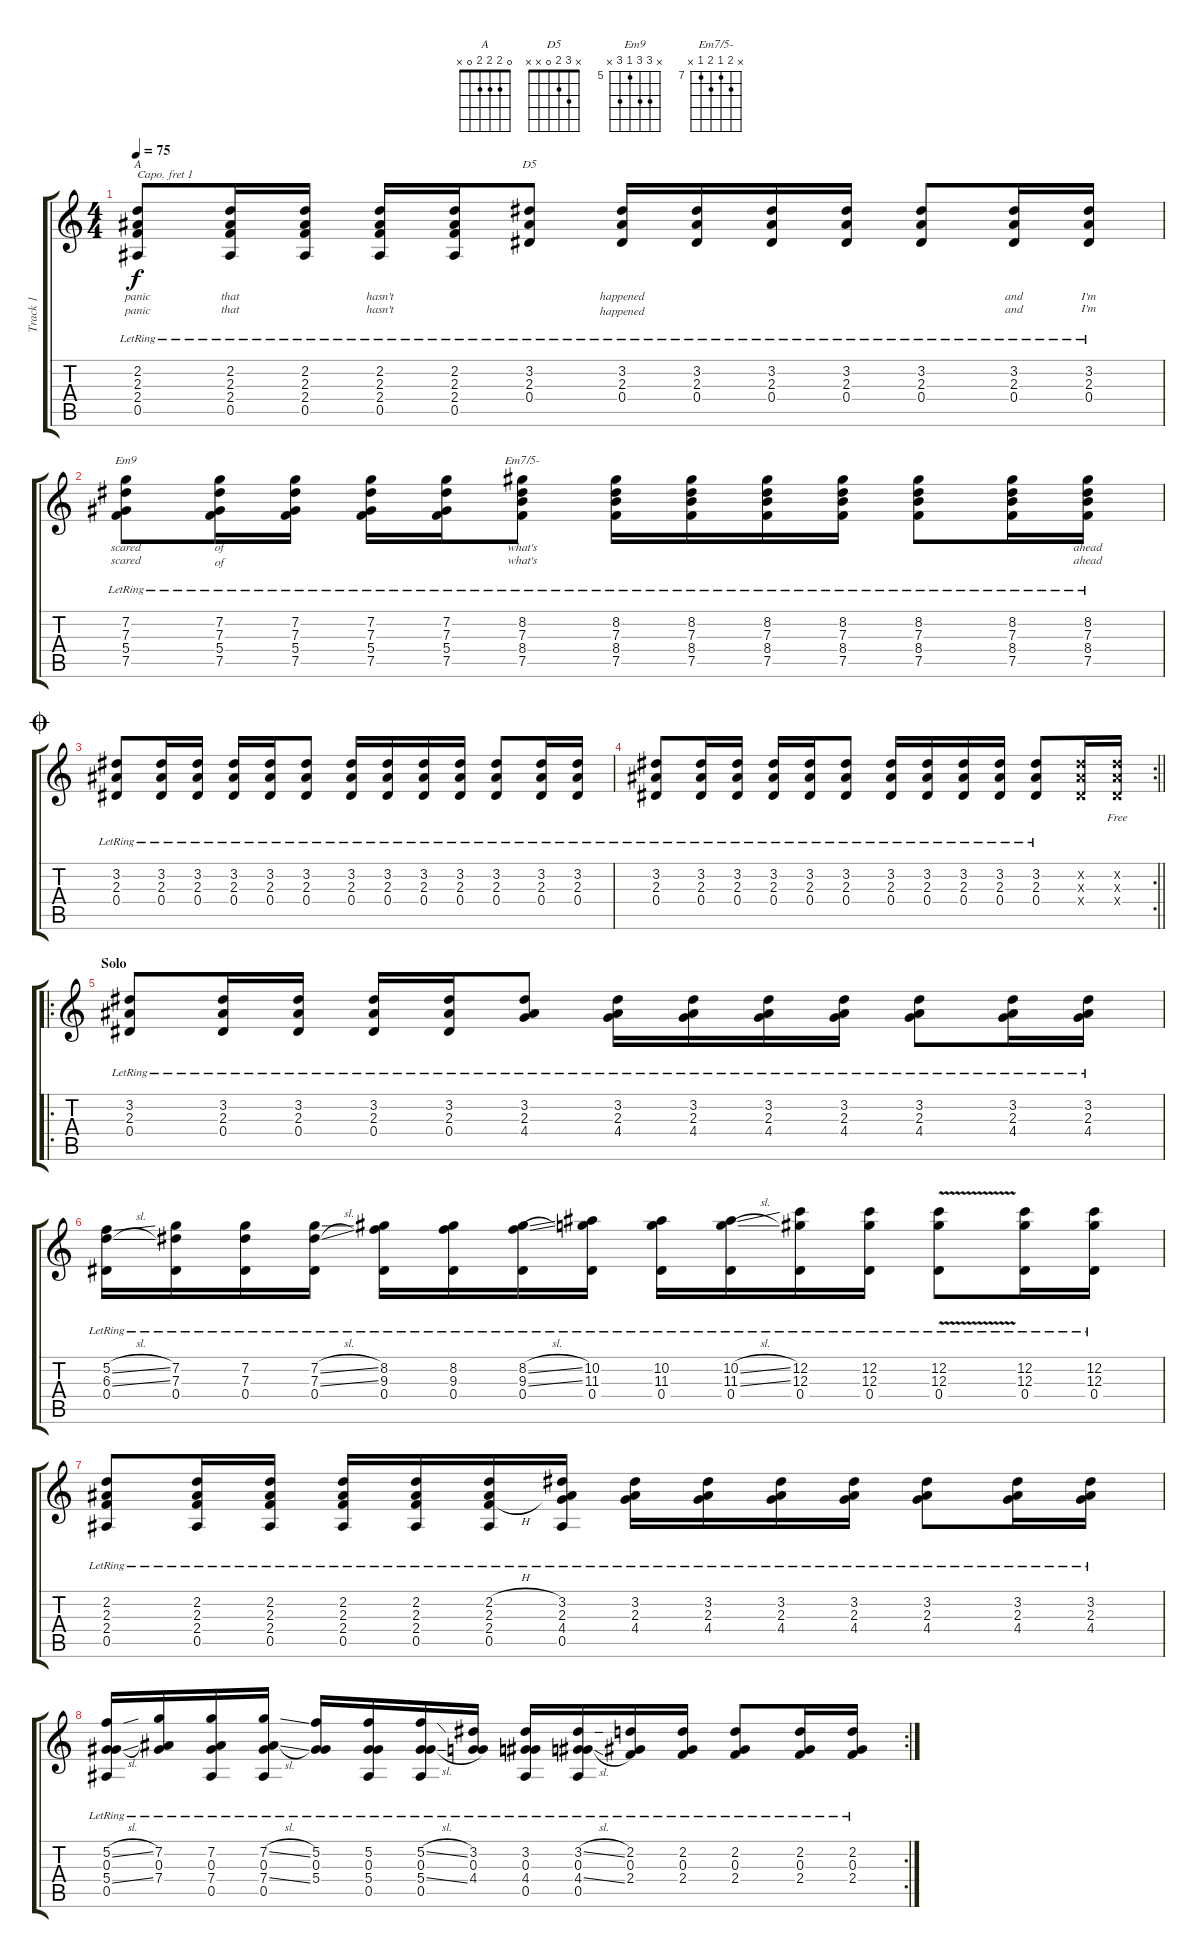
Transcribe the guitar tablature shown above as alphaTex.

\track ("Track 1" "Track 1") {instrument acousticguitarsteel}
\staff {score tabs}
\capo 1
\tuning (E4 B3 G3 D3 A2 E2) {hide}
\chord ("A" 0 2 2 2 0 x)
\chord ("D5" x 3 2 0 x x)
\chord ("Em9" x 7 7 5 7 x) {firstfret 5}
\chord ("Em7/5-" x 8 7 8 7 x) {firstfret 7}
\ts (4 4)
\tempo 75
\clef g2
\ks c
(2.2{lr} 2.3{lr} 2.4{lr} 0.5).8{ch "A" lyrics (0 "panic") lyrics (1 "panic") lyrics (2 "") lyrics (3 "") lyrics (4 "") dy f} (2.2{lr} 2.3{lr} 2.4{lr} 0.5).16{lyrics (0 "that") lyrics (1 "that") lyrics (2 "") lyrics (3 "") lyrics (4 "")} (2.2{lr} 2.3{lr} 2.4{lr} 0.5).16{lyrics (0 "") lyrics (1 "") lyrics (2 "") lyrics (3 "") lyrics (4 "")} (2.2{lr} 2.3{lr} 2.4{lr} 0.5).16{lyrics (0 "hasn't") lyrics (1 "hasn't") lyrics (2 "") lyrics (3 "") lyrics (4 "")} (2.2{lr} 2.3{lr} 2.4{lr} 0.5).16{lyrics (0 "") lyrics (1 "") lyrics (2 "") lyrics (3 "") lyrics (4 "")} (3.2{lr} 2.3{lr} 0.4{lr}).8{ch "D5" lyrics (0 "") lyrics (1 "") lyrics (2 "") lyrics (3 "") lyrics (4 "")} (3.2{lr} 2.3{lr} 0.4{lr}).16{lyrics (0 "happened") lyrics (1 "happened") lyrics (2 "") lyrics (3 "") lyrics (4 "")} (3.2{lr} 2.3{lr} 0.4{lr}).16{lyrics (0 "") lyrics (1 "") lyrics (2 "") lyrics (3 "") lyrics (4 "")} (3.2{lr} 2.3{lr} 0.4{lr}).16{lyrics (0 "") lyrics (1 "") lyrics (2 "") lyrics (3 "") lyrics (4 "")} (3.2{lr} 2.3{lr} 0.4{lr}).16{lyrics (0 "") lyrics (1 "") lyrics (2 "") lyrics (3 "") lyrics (4 "")} (3.2{lr} 2.3{lr} 0.4{lr}).8{lyrics (0 "") lyrics (1 "") lyrics (2 "") lyrics (3 "") lyrics (4 "")} (3.2{lr} 2.3{lr} 0.4{lr}).16{lyrics (0 "and") lyrics (1 "and") lyrics (2 "") lyrics (3 "") lyrics (4 "")} (3.2{lr} 2.3{lr} 0.4{lr}).16{lyrics (0 "I'm") lyrics (1 "I'm") lyrics (2 "") lyrics (3 "") lyrics (4 "")} |
(7.2{lr} 7.3{lr} 5.4{lr} 7.5).8{ch "Em9" lyrics (0 "scared") lyrics (1 "scared") lyrics (2 "") lyrics (3 "") lyrics (4 "")} (7.2{lr} 7.3{lr} 5.4{lr} 7.5).16{lyrics (0 "of") lyrics (1 "of") lyrics (2 "") lyrics (3 "") lyrics (4 "")} (7.2{lr} 7.3{lr} 5.4{lr} 7.5).16{lyrics (0 "") lyrics (1 "") lyrics (2 "") lyrics (3 "") lyrics (4 "")} (7.2{lr} 7.3{lr} 5.4{lr} 7.5).16{lyrics (0 "") lyrics (1 "") lyrics (2 "") lyrics (3 "") lyrics (4 "")} (7.2{lr} 7.3{lr} 5.4{lr} 7.5).16{lyrics (0 "") lyrics (1 "") lyrics (2 "") lyrics (3 "") lyrics (4 "")} (8.2{lr} 7.3{lr} 8.4{lr} 7.5).8{ch "Em7/5-" lyrics (0 "what's") lyrics (1 "what's") lyrics (2 "") lyrics (3 "") lyrics (4 "")} (8.2{lr} 7.3{lr} 8.4{lr} 7.5).16{lyrics (0 "") lyrics (1 "") lyrics (2 "") lyrics (3 "") lyrics (4 "")} (8.2{lr} 7.3{lr} 8.4{lr} 7.5).16{lyrics (0 "") lyrics (1 "") lyrics (2 "") lyrics (3 "") lyrics (4 "")} (8.2{lr} 7.3{lr} 8.4{lr} 7.5).16{lyrics (0 "") lyrics (1 "") lyrics (2 "") lyrics (3 "") lyrics (4 "")} (8.2{lr} 7.3{lr} 8.4{lr} 7.5).16{lyrics (0 "") lyrics (1 "") lyrics (2 "") lyrics (3 "") lyrics (4 "")} (8.2{lr} 7.3{lr} 8.4{lr} 7.5).8{lyrics (0 "") lyrics (1 "") lyrics (2 "") lyrics (3 "") lyrics (4 "")} (8.2{lr} 7.3{lr} 8.4{lr} 7.5).16{lyrics (0 "") lyrics (1 "") lyrics (2 "") lyrics (3 "") lyrics (4 "")} (8.2{lr} 7.3{lr} 8.4{lr} 7.5).16{lyrics (0 "ahead") lyrics (1 "ahead") lyrics (2 "") lyrics (3 "") lyrics (4 "")} |
\jump coda
(3.2{lr} 2.3{lr} 0.4{lr}).8{lyrics (0 "") lyrics (1 "") lyrics (2 "") lyrics (3 "") lyrics (4 "")} (3.2{lr} 2.3{lr} 0.4{lr}).16{lyrics (0 "") lyrics (1 "") lyrics (2 "") lyrics (3 "") lyrics (4 "")} (3.2{lr} 2.3{lr} 0.4{lr}).16{lyrics (0 "") lyrics (1 "") lyrics (2 "") lyrics (3 "") lyrics (4 "")} (3.2{lr} 2.3{lr} 0.4{lr}).16{lyrics (0 "") lyrics (1 "") lyrics (2 "") lyrics (3 "") lyrics (4 "")} (3.2{lr} 2.3{lr} 0.4{lr}).16{lyrics (0 "") lyrics (1 "") lyrics (2 "") lyrics (3 "") lyrics (4 "")} (3.2{lr} 2.3{lr} 0.4{lr}).8{lyrics (0 "") lyrics (1 "") lyrics (2 "") lyrics (3 "") lyrics (4 "")} (3.2{lr} 2.3{lr} 0.4{lr}).16{lyrics (0 "") lyrics (1 "") lyrics (2 "") lyrics (3 "") lyrics (4 "")} (3.2{lr} 2.3{lr} 0.4{lr}).16{lyrics (0 "") lyrics (1 "") lyrics (2 "") lyrics (3 "") lyrics (4 "")} (3.2{lr} 2.3{lr} 0.4{lr}).16{lyrics (0 "") lyrics (1 "") lyrics (2 "") lyrics (3 "") lyrics (4 "")} (3.2{lr} 2.3{lr} 0.4{lr}).16{lyrics (0 "") lyrics (1 "") lyrics (2 "") lyrics (3 "") lyrics (4 "")} (3.2{lr} 2.3{lr} 0.4{lr}).8{lyrics (0 "") lyrics (1 "") lyrics (2 "") lyrics (3 "") lyrics (4 "")} (3.2{lr} 2.3{lr} 0.4{lr}).16{lyrics (0 "") lyrics (1 "") lyrics (2 "") lyrics (3 "") lyrics (4 "")} (3.2{lr} 2.3{lr} 0.4{lr}).16{lyrics (0 "") lyrics (1 "") lyrics (2 "") lyrics (3 "") lyrics (4 "")} |
\rc 2
\barLineRight lightlight
(3.2{lr} 2.3{lr} 0.4{lr}).8{lyrics (0 "") lyrics (1 "") lyrics (2 "") lyrics (3 "") lyrics (4 "")} (3.2{lr} 2.3{lr} 0.4{lr}).16{lyrics (0 "") lyrics (1 "") lyrics (2 "") lyrics (3 "") lyrics (4 "")} (3.2{lr} 2.3{lr} 0.4{lr}).16{lyrics (0 "") lyrics (1 "") lyrics (2 "") lyrics (3 "") lyrics (4 "")} (3.2{lr} 2.3{lr} 0.4{lr}).16{lyrics (0 "") lyrics (1 "") lyrics (2 "") lyrics (3 "") lyrics (4 "")} (3.2{lr} 2.3{lr} 0.4{lr}).16{lyrics (0 "") lyrics (1 "") lyrics (2 "") lyrics (3 "") lyrics (4 "")} (3.2{lr} 2.3{lr} 0.4{lr}).8{lyrics (0 "") lyrics (1 "") lyrics (2 "") lyrics (3 "") lyrics (4 "")} (3.2{lr} 2.3{lr} 0.4{lr}).16{lyrics (0 "") lyrics (1 "") lyrics (2 "") lyrics (3 "") lyrics (4 "")} (3.2{lr} 2.3{lr} 0.4{lr}).16{lyrics (0 "") lyrics (1 "") lyrics (2 "") lyrics (3 "") lyrics (4 "")} (3.2{lr} 2.3{lr} 0.4{lr}).16{lyrics (0 "") lyrics (1 "") lyrics (2 "") lyrics (3 "") lyrics (4 "")} (3.2{lr} 2.3{lr} 0.4{lr}).16{lyrics (0 "") lyrics (1 "") lyrics (2 "") lyrics (3 "") lyrics (4 "")} (3.2{lr} 2.3{lr} 0.4{lr}).8{lyrics (0 "") lyrics (1 "") lyrics (2 "") lyrics (3 "") lyrics (4 "")} (3.2{x} 2.3{x} 0.4{x}).16{lyrics (0 "") lyrics (1 "") lyrics (2 "") lyrics (3 "") lyrics (4 "")} (3.2{x} 2.3{x} 0.4{x}).16{lyrics (0 "") lyrics (1 "Free") lyrics (2 "") lyrics (3 "") lyrics (4 "")} |
\ro
\section ("" "Solo")
(3.2{lr} 2.3{lr} 0.4{lr}).8{lyrics (0 "") lyrics (1 "") lyrics (2 "") lyrics (3 "") lyrics (4 "")} (3.2{lr} 2.3{lr} 0.4{lr}).16{lyrics (0 "") lyrics (1 "") lyrics (2 "") lyrics (3 "") lyrics (4 "")} (3.2{lr} 2.3{lr} 0.4{lr}).16{lyrics (0 "") lyrics (1 "") lyrics (2 "") lyrics (3 "") lyrics (4 "")} (3.2{lr} 2.3{lr} 0.4{lr}).16{lyrics (0 "") lyrics (1 "") lyrics (2 "") lyrics (3 "") lyrics (4 "")} (3.2{lr} 2.3{lr} 0.4{lr}).16{lyrics (0 "") lyrics (1 "") lyrics (2 "") lyrics (3 "") lyrics (4 "")} (3.2{lr} 2.3{lr} 4.4{lr}).8{lyrics (0 "") lyrics (1 "") lyrics (2 "") lyrics (3 "") lyrics (4 "")} (3.2{lr} 2.3{lr} 4.4{lr}).16{lyrics (0 "") lyrics (1 "") lyrics (2 "") lyrics (3 "") lyrics (4 "")} (3.2{lr} 2.3{lr} 4.4{lr}).16{lyrics (0 "") lyrics (1 "") lyrics (2 "") lyrics (3 "") lyrics (4 "")} (3.2{lr} 2.3{lr} 4.4{lr}).16{lyrics (0 "") lyrics (1 "") lyrics (2 "") lyrics (3 "") lyrics (4 "")} (3.2{lr} 2.3{lr} 4.4{lr}).16{lyrics (0 "") lyrics (1 "") lyrics (2 "") lyrics (3 "") lyrics (4 "")} (3.2{lr} 2.3{lr} 4.4{lr}).8{lyrics (0 "") lyrics (1 "") lyrics (2 "") lyrics (3 "") lyrics (4 "")} (3.2{lr} 2.3{lr} 4.4{lr}).16{lyrics (0 "") lyrics (1 "") lyrics (2 "") lyrics (3 "") lyrics (4 "")} (3.2{lr} 2.3{lr} 4.4{lr}).16{lyrics (0 "") lyrics (1 "") lyrics (2 "") lyrics (3 "") lyrics (4 "")} |
(5.2{sl lr} 6.3{sl lr} 0.4{lr}).16{lyrics (0 "") lyrics (1 "") lyrics (2 "") lyrics (3 "") lyrics (4 "")} (7.2{lr} 7.3{lr} 0.4{lr}).16{lyrics (0 "") lyrics (1 "") lyrics (2 "") lyrics (3 "") lyrics (4 "")} (7.2{lr} 7.3{lr} 0.4{lr}).16{lyrics (0 "") lyrics (1 "") lyrics (2 "") lyrics (3 "") lyrics (4 "")} (7.2{sl} 7.3{sl lr} 0.4).16{lyrics (0 "") lyrics (1 "") lyrics (2 "") lyrics (3 "") lyrics (4 "")} (8.2 9.3{lr} 0.4).16{lyrics (0 "") lyrics (1 "") lyrics (2 "") lyrics (3 "") lyrics (4 "")} (8.2{lr} 9.3{lr} 0.4{lr}).16{lyrics (0 "") lyrics (1 "") lyrics (2 "") lyrics (3 "") lyrics (4 "")} (8.2{sl} 9.3{sl lr} 0.4{lr}).16{lyrics (0 "") lyrics (1 "") lyrics (2 "") lyrics (3 "") lyrics (4 "")} (10.2{lr} 11.3{lr} 0.4{lr}).16{lyrics (0 "") lyrics (1 "") lyrics (2 "") lyrics (3 "") lyrics (4 "")} (10.2{lr} 11.3{lr} 0.4{lr}).16{lyrics (0 "") lyrics (1 "") lyrics (2 "") lyrics (3 "") lyrics (4 "")} (10.2{sl lr} 11.3{sl lr} 0.4{lr}).16{lyrics (0 "") lyrics (1 "") lyrics (2 "") lyrics (3 "") lyrics (4 "")} (12.2{lr} 12.3{lr} 0.4{lr}).16{lyrics (0 "") lyrics (1 "") lyrics (2 "") lyrics (3 "") lyrics (4 "")} (12.2{lr} 12.3 0.4).16{lyrics (0 "") lyrics (1 "") lyrics (2 "") lyrics (3 "") lyrics (4 "")} (12.2{v lr} 12.3{v lr} 0.4{lr}).8{lyrics (0 "") lyrics (1 "") lyrics (2 "") lyrics (3 "") lyrics (4 "")} (12.2{lr} 12.3{lr} 0.4{lr}).16{lyrics (0 "") lyrics (1 "") lyrics (2 "") lyrics (3 "") lyrics (4 "")} (12.2{lr} 12.3{lr} 0.4{lr}).16{lyrics (0 "") lyrics (1 "") lyrics (2 "") lyrics (3 "") lyrics (4 "")} |
(2.2{lr} 2.3{lr} 2.4{lr} 0.5{lr}).8{lyrics (0 "") lyrics (1 "") lyrics (2 "") lyrics (3 "") lyrics (4 "")} (2.2{lr} 2.3{lr} 2.4{lr} 0.5{lr}).16{lyrics (0 "") lyrics (1 "") lyrics (2 "") lyrics (3 "") lyrics (4 "")} (2.2{lr} 2.3{lr} 2.4{lr} 0.5{lr}).16{lyrics (0 "") lyrics (1 "") lyrics (2 "") lyrics (3 "") lyrics (4 "")} (2.2{lr} 2.3{lr} 2.4{lr} 0.5{lr}).16{lyrics (0 "") lyrics (1 "") lyrics (2 "") lyrics (3 "") lyrics (4 "")} (2.2{lr} 2.3{lr} 2.4{lr} 0.5{lr}).16{lyrics (0 "") lyrics (1 "") lyrics (2 "") lyrics (3 "") lyrics (4 "")} (2.2{h lr} 2.3{lr} 2.4{h lr} 0.5{lr}).16{lyrics (0 "") lyrics (1 "") lyrics (2 "") lyrics (3 "") lyrics (4 "")} (3.2{lr} 2.3{lr} 4.4{lr} 0.5{lr}).16{lyrics (0 "") lyrics (1 "") lyrics (2 "") lyrics (3 "") lyrics (4 "")} (3.2{lr} 2.3{lr} 4.4{lr}).16{lyrics (0 "") lyrics (1 "") lyrics (2 "") lyrics (3 "") lyrics (4 "")} (3.2{lr} 2.3{lr} 4.4{lr}).16{lyrics (0 "") lyrics (1 "") lyrics (2 "") lyrics (3 "") lyrics (4 "")} (3.2{lr} 2.3{lr} 4.4{lr}).16{lyrics (0 "") lyrics (1 "") lyrics (2 "") lyrics (3 "") lyrics (4 "")} (3.2{lr} 2.3{lr} 4.4{lr}).16{lyrics (0 "") lyrics (1 "") lyrics (2 "") lyrics (3 "") lyrics (4 "")} (3.2{lr} 2.3{lr} 4.4{lr}).8{lyrics (0 "") lyrics (1 "") lyrics (2 "") lyrics (3 "") lyrics (4 "")} (3.2{lr} 2.3{lr} 4.4{lr}).16{lyrics (0 "") lyrics (1 "") lyrics (2 "") lyrics (3 "") lyrics (4 "")} (3.2{lr} 2.3{lr} 4.4{lr}).16{lyrics (0 "") lyrics (1 "") lyrics (2 "") lyrics (3 "") lyrics (4 "")} |
\rc 2
(5.2{sl lr} 0.3{lr} 5.4{sl lr} 0.5).16{lyrics (0 "") lyrics (1 "") lyrics (2 "") lyrics (3 "") lyrics (4 "")} (7.2{lr} 0.3{lr} 7.4{lr}).16{lyrics (0 "") lyrics (1 "") lyrics (2 "") lyrics (3 "") lyrics (4 "")} (7.2{lr} 0.3{lr} 7.4{lr} 0.5).16{lyrics (0 "") lyrics (1 "") lyrics (2 "") lyrics (3 "") lyrics (4 "")} (7.2{sl} 0.3{lr} 7.4{sl} 0.5).16{lyrics (0 "") lyrics (1 "") lyrics (2 "") lyrics (3 "") lyrics (4 "")} (5.2 0.3{lr} 5.4).16{lyrics (0 "") lyrics (1 "") lyrics (2 "") lyrics (3 "") lyrics (4 "")} (5.2{lr} 0.3{lr} 5.4{lr} 0.5).16{lyrics (0 "") lyrics (1 "") lyrics (2 "") lyrics (3 "") lyrics (4 "")} (5.2{sl} 0.3{lr} 5.4{sl lr} 0.5).16{lyrics (0 "") lyrics (1 "") lyrics (2 "") lyrics (3 "") lyrics (4 "")} (3.2{lr} 0.3{lr} 4.4{lr}).16{lyrics (0 "") lyrics (1 "") lyrics (2 "") lyrics (3 "") lyrics (4 "")} (3.2{lr} 0.3{lr} 4.4{lr} 0.5).16{lyrics (0 "") lyrics (1 "") lyrics (2 "") lyrics (3 "") lyrics (4 "")} (3.2{sl lr} 0.3{lr} 4.4{sl lr} 0.5).16{lyrics (0 "") lyrics (1 "") lyrics (2 "") lyrics (3 "") lyrics (4 "")} (2.2{lr} 0.3{lr} 2.4{lr}).16{lyrics (0 "") lyrics (1 "") lyrics (2 "") lyrics (3 "") lyrics (4 "")} (2.2{lr} 0.3{lr} 2.4{lr}).16{lyrics (0 "") lyrics (1 "") lyrics (2 "") lyrics (3 "") lyrics (4 "")} (2.2{lr} 0.3{lr} 2.4{lr}).8{lyrics (0 "") lyrics (1 "") lyrics (2 "") lyrics (3 "") lyrics (4 "")} (2.2{lr} 0.3{lr} 2.4{lr}).16{lyrics (0 "") lyrics (1 "") lyrics (2 "") lyrics (3 "") lyrics (4 "")} (2.2{lr} 0.3{lr} 2.4{lr}).16{lyrics (0 "") lyrics (1 "") lyrics (2 "") lyrics (3 "") lyrics (4 "")}
